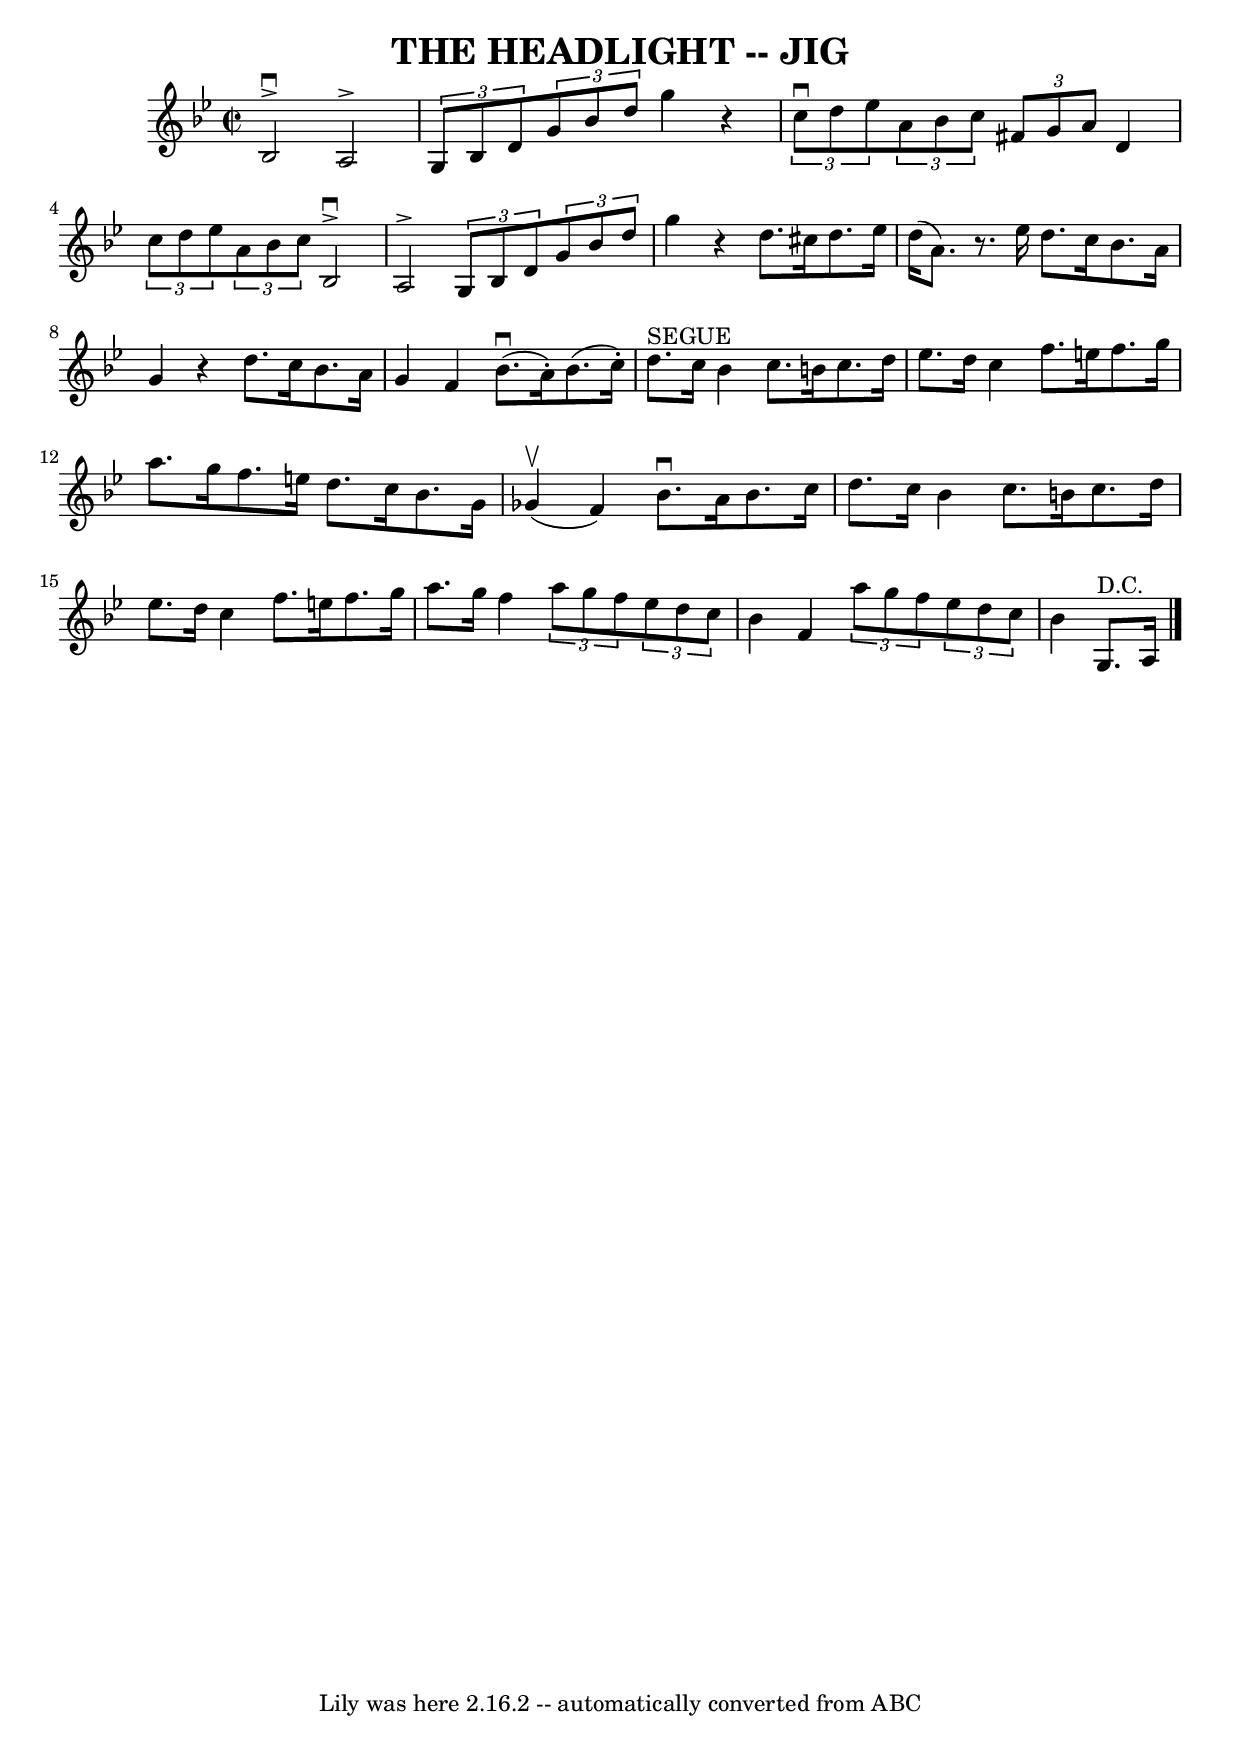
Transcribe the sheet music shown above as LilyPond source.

\version "2.7.40"
\include "Mammoth.ily"
\header {
	book = "Ryan's Mammoth Collection of Fiddle Tunes"
	crossRefNumber = "1"
	footnotes = ""
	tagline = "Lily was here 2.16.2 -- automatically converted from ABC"
	title = "THE HEADLIGHT -- JIG"
}
voicedefault =  {
\set Score.defaultBarType = "empty"

\override Staff.TimeSignature #'style = #'C
 \time 2/2 \key g \minor bes2^\downbow^\accent a2^\accent   |
   
\times 2/3 { g8 bes8 d'8  }   \times 2/3 { g'8 bes'8 d''8  }   
g''4    r4       |
   \times 2/3 { c''8^\downbow d''8 ees''8  }   
\times 2/3 { a'8 bes'8 c''8  }   \times 2/3 { fis'8 g'8 a'8  }  
 d'4    |
   \times 2/3 { c''8 d''8 ees''8  }   \times 2/3 {   
a'8 bes'8 c''8  }       |
 bes2^\downbow^\accent a2^\accent   
|
   \times 2/3 { g8 bes8 d'8  }   \times 2/3 { g'8 bes'8    
d''8  } g''4    r4       |
 d''8. cis''16 d''8. ees''16    
d''16 (a'8.)   r8. ees''16    |
 d''8. c''16 bes'8. a'16 
 g'4    r4   \bar ":|" d''8. c''16 bes'8. a'16 g'4 f'4    
\bar "|."     \bar "|:" bes'8. (^\downbow a'16 -.) bes'8. (c''16 
-.) d''8.^"SEGUE" c''16 bes'4    |
 c''8. b'16 c''8.  
 d''16 ees''8. d''16 c''4        |
 f''8. e''16 f''8.   
 g''16 a''8. g''16 f''8. e''16    |
 d''8. c''16    
bes'8. g'16 ges'4 (^\upbow f'4)   |
     |
 bes'8. 
^\downbow a'16 bes'8. c''16 d''8. c''16 bes'4    |
   
c''8. b'16 c''8. d''16 ees''8. d''16 c''4        |
   
f''8. e''16 f''8. g''16 a''8. g''16 f''4    |
 
\times 2/3 { a''8 g''8 f''8  }   \times 2/3 { ees''8 d''8 c''8  
} bes'4 f'4    \bar ":|"   \times 2/3 { a''8 g''8 f''8  }   
\times 2/3 { ees''8 d''8 c''8  } bes'4 g8.^"D.C." a16    
\bar "|."   
}

\score{
    <<

	\context Staff="default"
	{
	    \voicedefault 
	}

    >>
	\layout {
	}
	\midi {}
}
